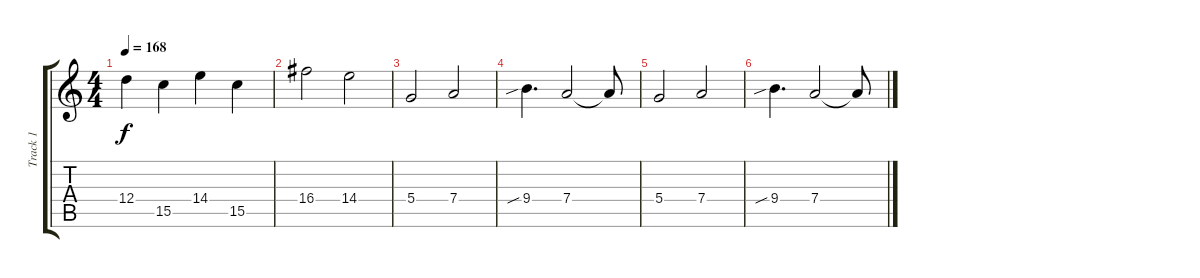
\track ("Track 1" "Track 1") {instrument overdrivenguitar}
\staff {score tabs}
\tuning (E4 B3 G3 D3 A2 E2) {hide}
\ts (4 4)
\tempo 168
\clef g2
\ks c
12.4.4{dy f} 15.5.4 14.4.4 15.5.4 |
16.4.2 14.4.2 |
5.4.2 7.4.2 |
9.4{sib}.4{d} 7.4.2 7.4{t}.8 |
5.4.2 7.4.2 |
9.4{sib}.4{d} 7.4.2 7.4{t}.8
